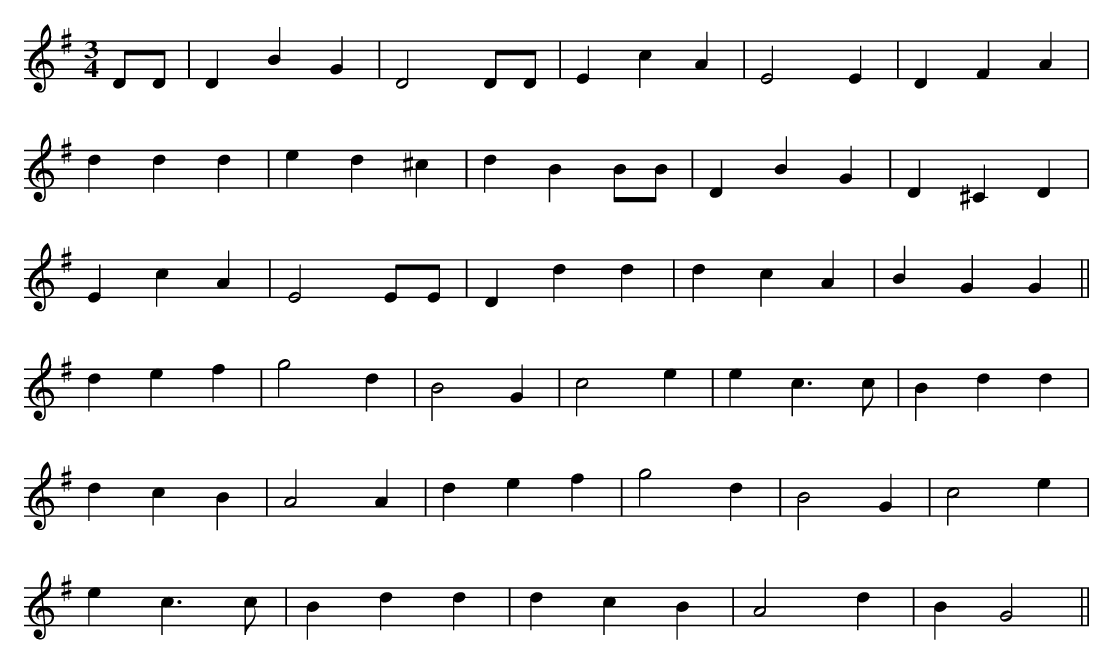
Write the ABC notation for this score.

X:1
M:3/4
K:G
DD|D2 B2 G2|D4 DD|E2 c2 A2|E4 E2|D2 F2 A2|
d2 d2 d2|e2 d2 ^c2|d2 B2 BB|D2 B2 G2|D2 ^C2 D2|
E2 c2 A2|E4 EE|D2 d2 d2|d2 c2 A2|B2 G2 G2||
d2 e2 f2|g4 d2|B4 G2|c4 e2|e2 c3 c|B2 d2 d2|
d2 c2 B2|A4 A2|d2 e2 f2|g4 d2|B4 G2|c4 e2|
e2 c3 c|B2 d2 d2|d2 c2 B2|A4 d2|B2 G4||
